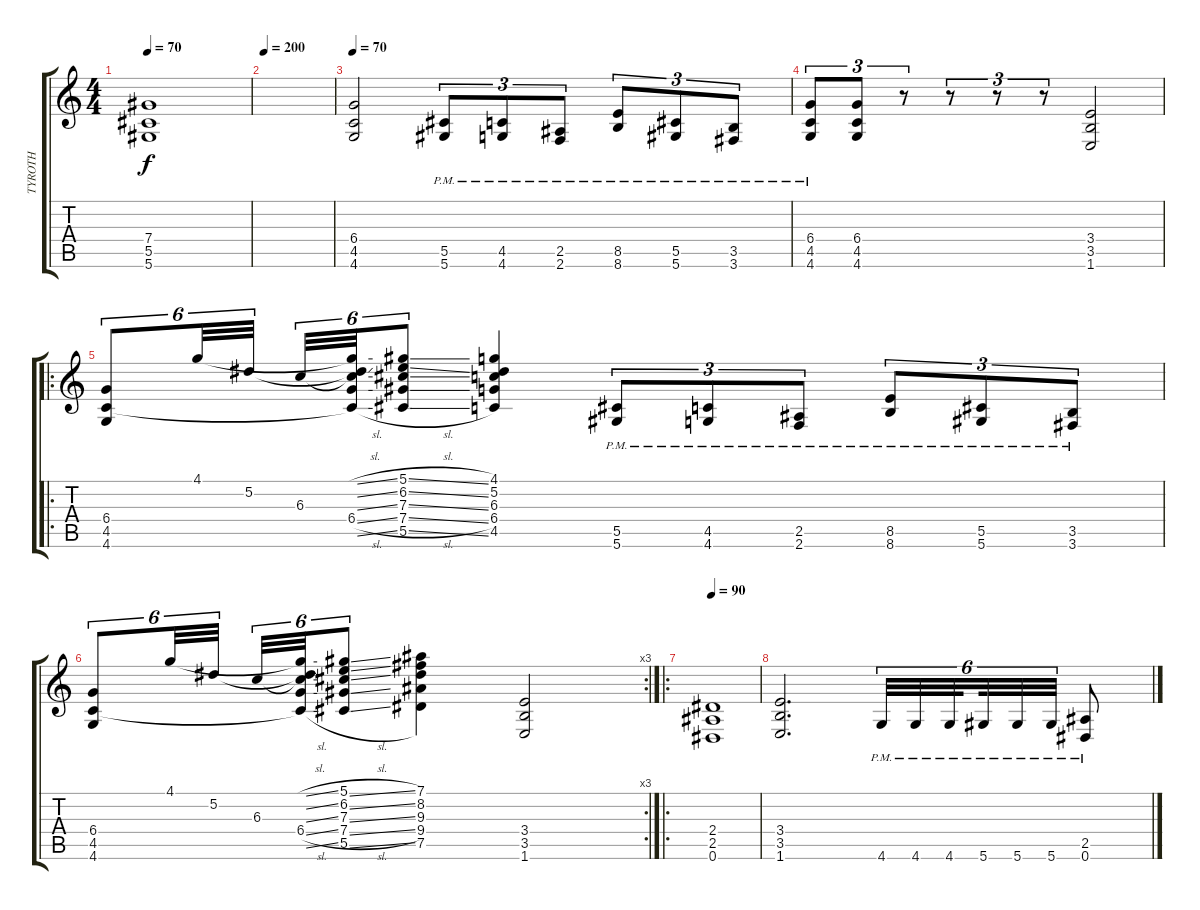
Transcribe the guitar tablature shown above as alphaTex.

\track ("TYROTH" "TYROTH") {instrument distortionguitar}
\staff {score tabs}
\tuning (Eb4 Bb3 Gb3 Db3 Ab2 Eb2) {hide}
\ts (4 4)
\tempo 70
\clef g2
\ks c
(7.4 5.5 5.6).1{dy f} |
\tempo 200
|
\tempo 70
(6.4 4.5 4.6).2 (5.5{pm} 5.6{pm}).8{tu (3 2)} (4.5{pm} 4.6{pm}).8{tu (3 2)} (2.5{pm} 2.6{pm}).8{tu (3 2)} (8.5{pm} 8.6{pm}).8{tu (3 2)} (5.5{pm} 5.6{pm}).8{tu (3 2)} (3.5{pm} 3.6{pm}).8{tu (3 2)} |
(6.4{pm} 4.5{pm} 4.6{pm}).8{tu (3 2)} (6.4 4.5 4.6).8{tu (3 2)} r.8{tu (3 2)} r.8{tu (3 2)} r.8{tu (3 2)} r.8{tu (3 2)} (3.4 3.5 1.6).2 |
\ro
(6.4 4.5 4.6).8{tu (6 4)} 4.1.32{tu (6 4)} 5.2.32{tu (6 4) beam splitsecondary} 6.3.32{tu (6 4)} (4.1{sl t} 5.2{sl t} 6.3{sl t} 6.4{sl} 4.5{sl t}).32{tu (6 4)} (5.1{sl} 6.2{sl} 7.3{sl} 7.4{sl} 5.5{sl}).8{tu (6 4)} (4.1 5.2 6.3 6.4 4.5).4 (5.5{pm} 5.6{pm}).8{tu (3 2)} (4.5{pm} 4.6{pm}).8{tu (3 2)} (2.5{pm} 2.6{pm}).8{tu (3 2)} (8.5{pm} 8.6{pm}).8{tu (3 2)} (5.5{pm} 5.6{pm}).8{tu (3 2)} (3.5{pm} 3.6{pm}).8{tu (3 2)} |
\rc 3
(6.4 4.5 4.6).8{tu (6 4)} 4.1.32{tu (6 4)} 5.2.32{tu (6 4) beam splitsecondary} 6.3.32{tu (6 4)} (4.1{sl t} 5.2{sl t} 6.3{sl t} 6.4{sl} 4.5{sl t}).32{tu (6 4)} (5.1{sl} 6.2{sl} 7.3{sl} 7.4{sl} 5.5{sl}).8{tu (6 4)} (7.1 8.2 9.3 9.4 7.5).4 (3.4 3.5 1.6).2 |
\ro
\tempo 90
(2.4 2.5 0.6).1 |
(3.4 3.5 1.6).2{d} 4.6{pm}.32{tu (6 4)} 4.6{pm}.32{tu (6 4)} 4.6{pm}.32{tu (6 4) beam splitsecondary} 5.6{pm}.32{tu (6 4)} 5.6{pm}.32{tu (6 4)} 5.6{pm}.32{tu (6 4)} (2.5{pm} 0.6{pm}).8
